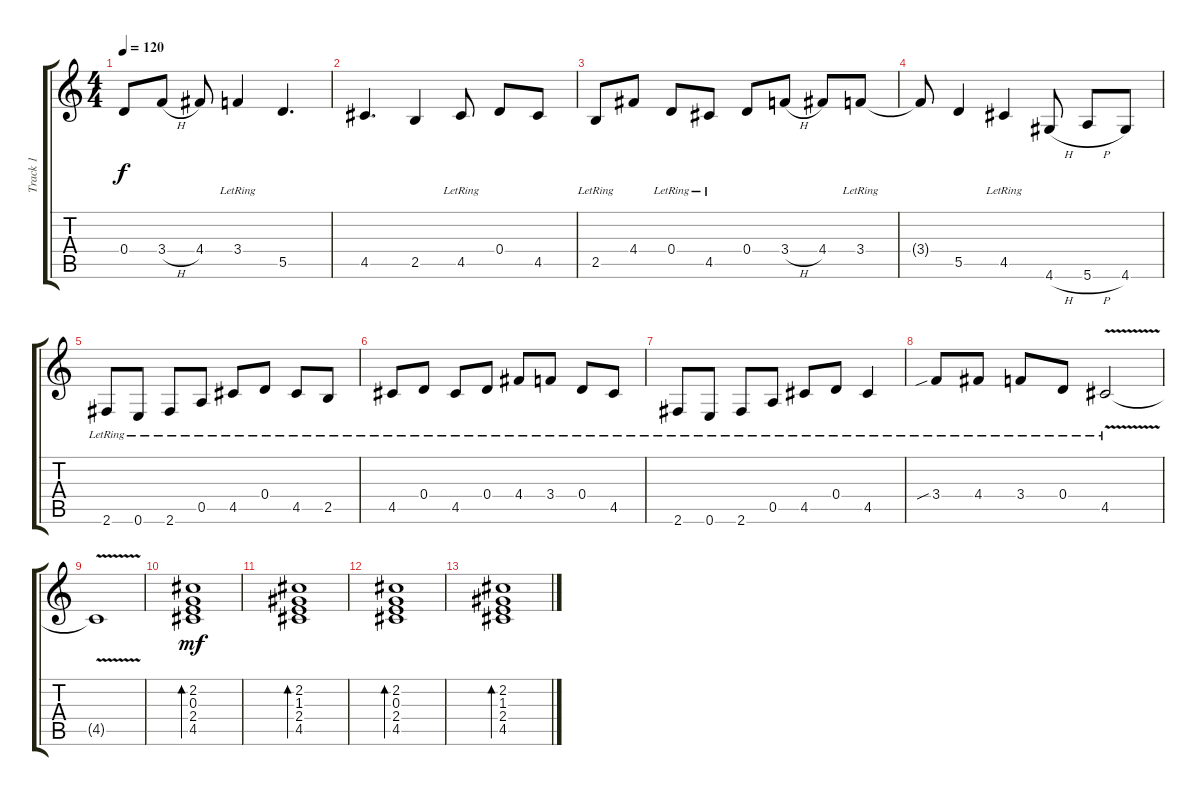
\track ("Track 1" "Track 1") {instrument acousticguitarsteel}
\staff {score tabs}
\tuning (E4 B3 G3 D3 A2 E2) {hide}
\ts (4 4)
\tempo 120
\clef g2
\ks c
0.4.8{dy f instrument acousticguitarsteel} 3.4{h}.8 4.4.8 3.4{lr}.4 5.5.4{d} |
4.5.4{d} 2.5.4 4.5{lr}.8 0.4.8 4.5.8 |
2.5{lr}.8 4.4.8 0.4{lr}.8 4.5{lr}.8 0.4.8 3.4{h}.8 4.4.8 3.4{lr}.8 |
3.4{t}.8 5.5.4 4.5{lr}.4 4.6{h}.8 5.6{h}.8 4.6.8 |
2.6{lr}.8 0.6{lr}.8 2.6{lr}.8 0.5{lr}.8 4.5{lr}.8 0.4{lr}.8 4.5{lr}.8 2.5{lr}.8 |
4.5{lr}.8 0.4{lr}.8 4.5{lr}.8 0.4{lr}.8 4.4{lr}.8 3.4{lr}.8 0.4{lr}.8 4.5{lr}.8 |
2.6{lr}.8 0.6{lr}.8 2.6{lr}.8 0.5{lr}.8 4.5{lr}.8 0.4{lr}.8 4.5{lr}.4 |
3.4{sib lr}.8 4.4{lr}.8 3.4{lr}.8 0.4{lr}.8 4.5{v lr}.2 |
4.5{t}.1 |
(2.2 0.3 2.4 4.5).1{bd 480 dy mf} |
(2.2 1.3 2.4 4.5).1{bd 480} |
(2.2 0.3 2.4 4.5).1{bd 480} |
(2.2 1.3 2.4 4.5).1{bd 480}
